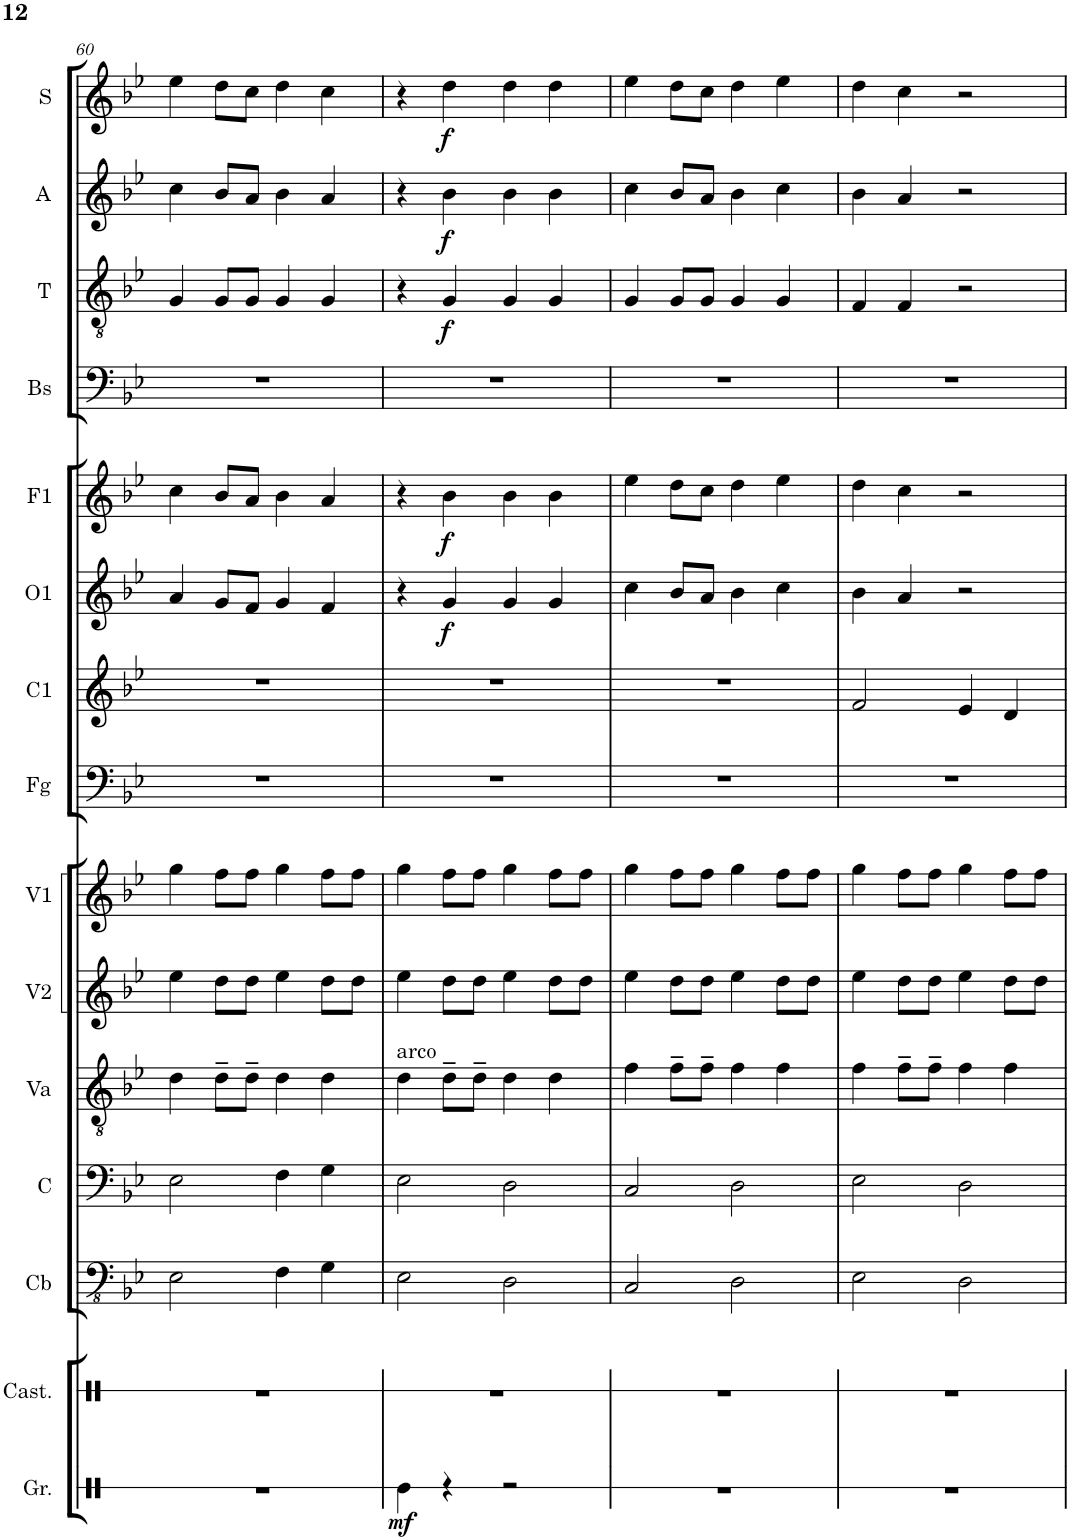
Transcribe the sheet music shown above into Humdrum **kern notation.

**kern	**dynam	**kern	**kern	**kern	**kern	**kern	**kern	**kern	**kern	**kern	**dynam	**kern	**dynam	**kern	**kern	**dynam	**kern	**dynam	**kern	**dynam
*part15	*part15	*part14	*part13	*part12	*part11	*part10	*part9	*part8	*part7	*part6	*part6	*part5	*part5	*part4	*part3	*part3	*part2	*part2	*part1	*part1
*staff15	*staff15	*staff14	*staff13	*staff12	*staff11	*staff10	*staff9	*staff8	*staff7	*staff6	*staff6	*staff5	*staff5	*staff4	*staff3	*staff3	*staff2	*staff2	*staff1	*staff1
*I"Grancassa	*	*I"Castagnette	*I"Cb	*I"C	*I"Va	*I"V2	*I"V1	*I"Fg	*I"C1	*I"O1	*	*I"F1	*	*I"Bs	*I"T	*	*I"A	*	*I"S	*
*I'Gr.	*	*I'Cast.	*I'Cb	*I'C	*I'Va	*I'V2	*I'V1	*I'Fg	*I'C1	*I'O1	*	*I'F1	*	*I'Bs	*I'T	*	*I'A	*	*I'S	*
!!LO:PB:g=z
*clefX	*	*clefX	*clefFv4	*clefF4	*clefGv2	*clefG2	*clefG2	*clefF4	*clefG2	*clefG2	*	*clefG2	*	*clefF4	*clefGv2	*	*clefG2	*	*clefG2	*
*	*	*	*	*	*	*	*	*	*Trd1c2	*	*	*	*	*	*	*	*	*	*	*
*k[]	*	*k[]	*k[b-e-]	*k[b-e-]	*k[b-e-]	*k[b-e-]	*k[b-e-]	*k[b-e-]	*k[b-e-]	*k[b-e-]	*	*k[b-e-]	*	*k[b-e-]	*k[b-e-]	*	*k[b-e-]	*	*k[b-e-]	*
*M4/4	*	*M4/4	*M4/4	*M4/4	*M4/4	*M4/4	*M4/4	*M4/4	*M4/4	*M4/4	*	*M4/4	*	*M4/4	*M4/4	*	*M4/4	*	*M4/4	*
=60	=60	=60	=60	=60	=60	=60	=60	=60	=60	=60	=60	=60	=60	=60	=60	=60	=60	=60	=60	=60
1r	.	1r	2EE-\	2E-\	4d\	4ee-\	4gg\	1r	1r	4a/	.	4cc\	.	1r	4G/	.	4cc\	.	4ee-\	.
.	.	.	.	.	8d~\L	8dd\L	8ff\L	.	.	8g/L	.	8b-/L	.	.	8G/L	.	8b-/L	.	8dd\L	.
.	.	.	.	.	8d~\J	8dd\J	8ff\J	.	.	8f/J	.	8a/J	.	.	8G/J	.	8a/J	.	8cc\J	.
.	.	.	4FF\	4F\	4d\	4ee-\	4gg\	.	.	4g/	.	4b-\	.	.	4G/	.	4b-\	.	4dd\	.
.	.	.	4GG\	4G\	4d\	8dd\L	8ff\L	.	.	4f/	.	4a/	.	.	4G/	.	4a/	.	4cc\	.
.	.	.	.	.	.	8dd\J	8ff\J	.	.	.	.	.	.	.	.	.	.	.	.	.
=61	=61	=61	=61	=61	=61	=61	=61	=61	=61	=61	=61	=61	=61	=61	=61	=61	=61	=61	=61	=61
!	!	!	!	!	!LO:TX:a:t=arco	!	!	!	!	!	!	!	!	!	!	!	!	!	!	!
!	!LO:DY:b	!	!	!	!	!	!	!	!	!	!	!	!	!	!	!	!	!	!	!
4Re\	mf	1r	2EE-\	2E-\	4d\	4ee-\	4gg\	1r	1r	4r	.	4r	.	1r	4r	.	4r	.	4r	.
!	!	!	!	!	!	!	!	!	!	!	!LO:DY:b	!	!LO:DY:b	!	!	!LO:DY:b	!	!LO:DY:b	!	!LO:DY:b
4r	.	.	.	.	8d~\L	8dd\L	8ff\L	.	.	4g/	f	4b-\	f	.	4G/	f	4b-\	f	4dd\	f
.	.	.	.	.	8d~\J	8dd\J	8ff\J	.	.	.	.	.	.	.	.	.	.	.	.	.
2r	.	.	2DD\	2D\	4d\	4ee-\	4gg\	.	.	4g/	.	4b-\	.	.	4G/	.	4b-\	.	4dd\	.
.	.	.	.	.	4d\	8dd\L	8ff\L	.	.	4g/	.	4b-\	.	.	4G/	.	4b-\	.	4dd\	.
.	.	.	.	.	.	8dd\J	8ff\J	.	.	.	.	.	.	.	.	.	.	.	.	.
=62	=62	=62	=62	=62	=62	=62	=62	=62	=62	=62	=62	=62	=62	=62	=62	=62	=62	=62	=62	=62
1r	.	1r	2CC/	2C/	4f\	4ee-\	4gg\	1r	1r	4cc\	.	4ee-\	.	1r	4G/	.	4cc\	.	4ee-\	.
.	.	.	.	.	8f~\L	8dd\L	8ff\L	.	.	8b-/L	.	8dd\L	.	.	8G/L	.	8b-/L	.	8dd\L	.
.	.	.	.	.	8f~\J	8dd\J	8ff\J	.	.	8a/J	.	8cc\J	.	.	8G/J	.	8a/J	.	8cc\J	.
.	.	.	2DD\	2D\	4f\	4ee-\	4gg\	.	.	4b-\	.	4dd\	.	.	4G/	.	4b-\	.	4dd\	.
.	.	.	.	.	4f\	8dd\L	8ff\L	.	.	4cc\	.	4ee-\	.	.	4G/	.	4cc\	.	4ee-\	.
.	.	.	.	.	.	8dd\J	8ff\J	.	.	.	.	.	.	.	.	.	.	.	.	.
=63	=63	=63	=63	=63	=63	=63	=63	=63	=63	=63	=63	=63	=63	=63	=63	=63	=63	=63	=63	=63
1r	.	1r	2EE-\	2E-\	4f\	4ee-\	4gg\	1r	2f/	4b-\	.	4dd\	.	1r	4F/	.	4b-\	.	4dd\	.
.	.	.	.	.	8f~\L	8dd\L	8ff\L	.	.	4a/	.	4cc\	.	.	4F/	.	4a/	.	4cc\	.
.	.	.	.	.	8f~\J	8dd\J	8ff\J	.	.	.	.	.	.	.	.	.	.	.	.	.
.	.	.	2DD\	2D\	4f\	4ee-\	4gg\	.	4e-/	2r	.	2r	.	.	2r	.	2r	.	2r	.
.	.	.	.	.	4f\	8dd\L	8ff\L	.	4d/	.	.	.	.	.	.	.	.	.	.	.
.	.	.	.	.	.	8dd\J	8ff\J	.	.	.	.	.	.	.	.	.	.	.	.	.
=	=	=	=	=	=	=	=	=	=	=	=	=	=	=	=	=	=	=	=	=
*-	*-	*-	*-	*-	*-	*-	*-	*-	*-	*-	*-	*-	*-	*-	*-	*-	*-	*-	*-	*-
